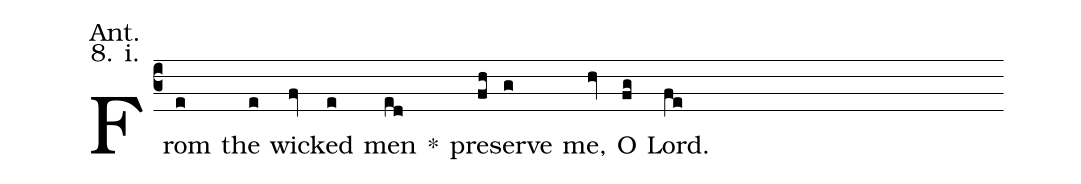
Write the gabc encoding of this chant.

annotation: Ant.;
annotation: 8. i.;
%%
(c3) From(e) the(e) wick(fv)ed(e) men(ed) <sp>*</sp>() pre(fh)serve(g) me,(hv) O(fg) Lord.(fe)
